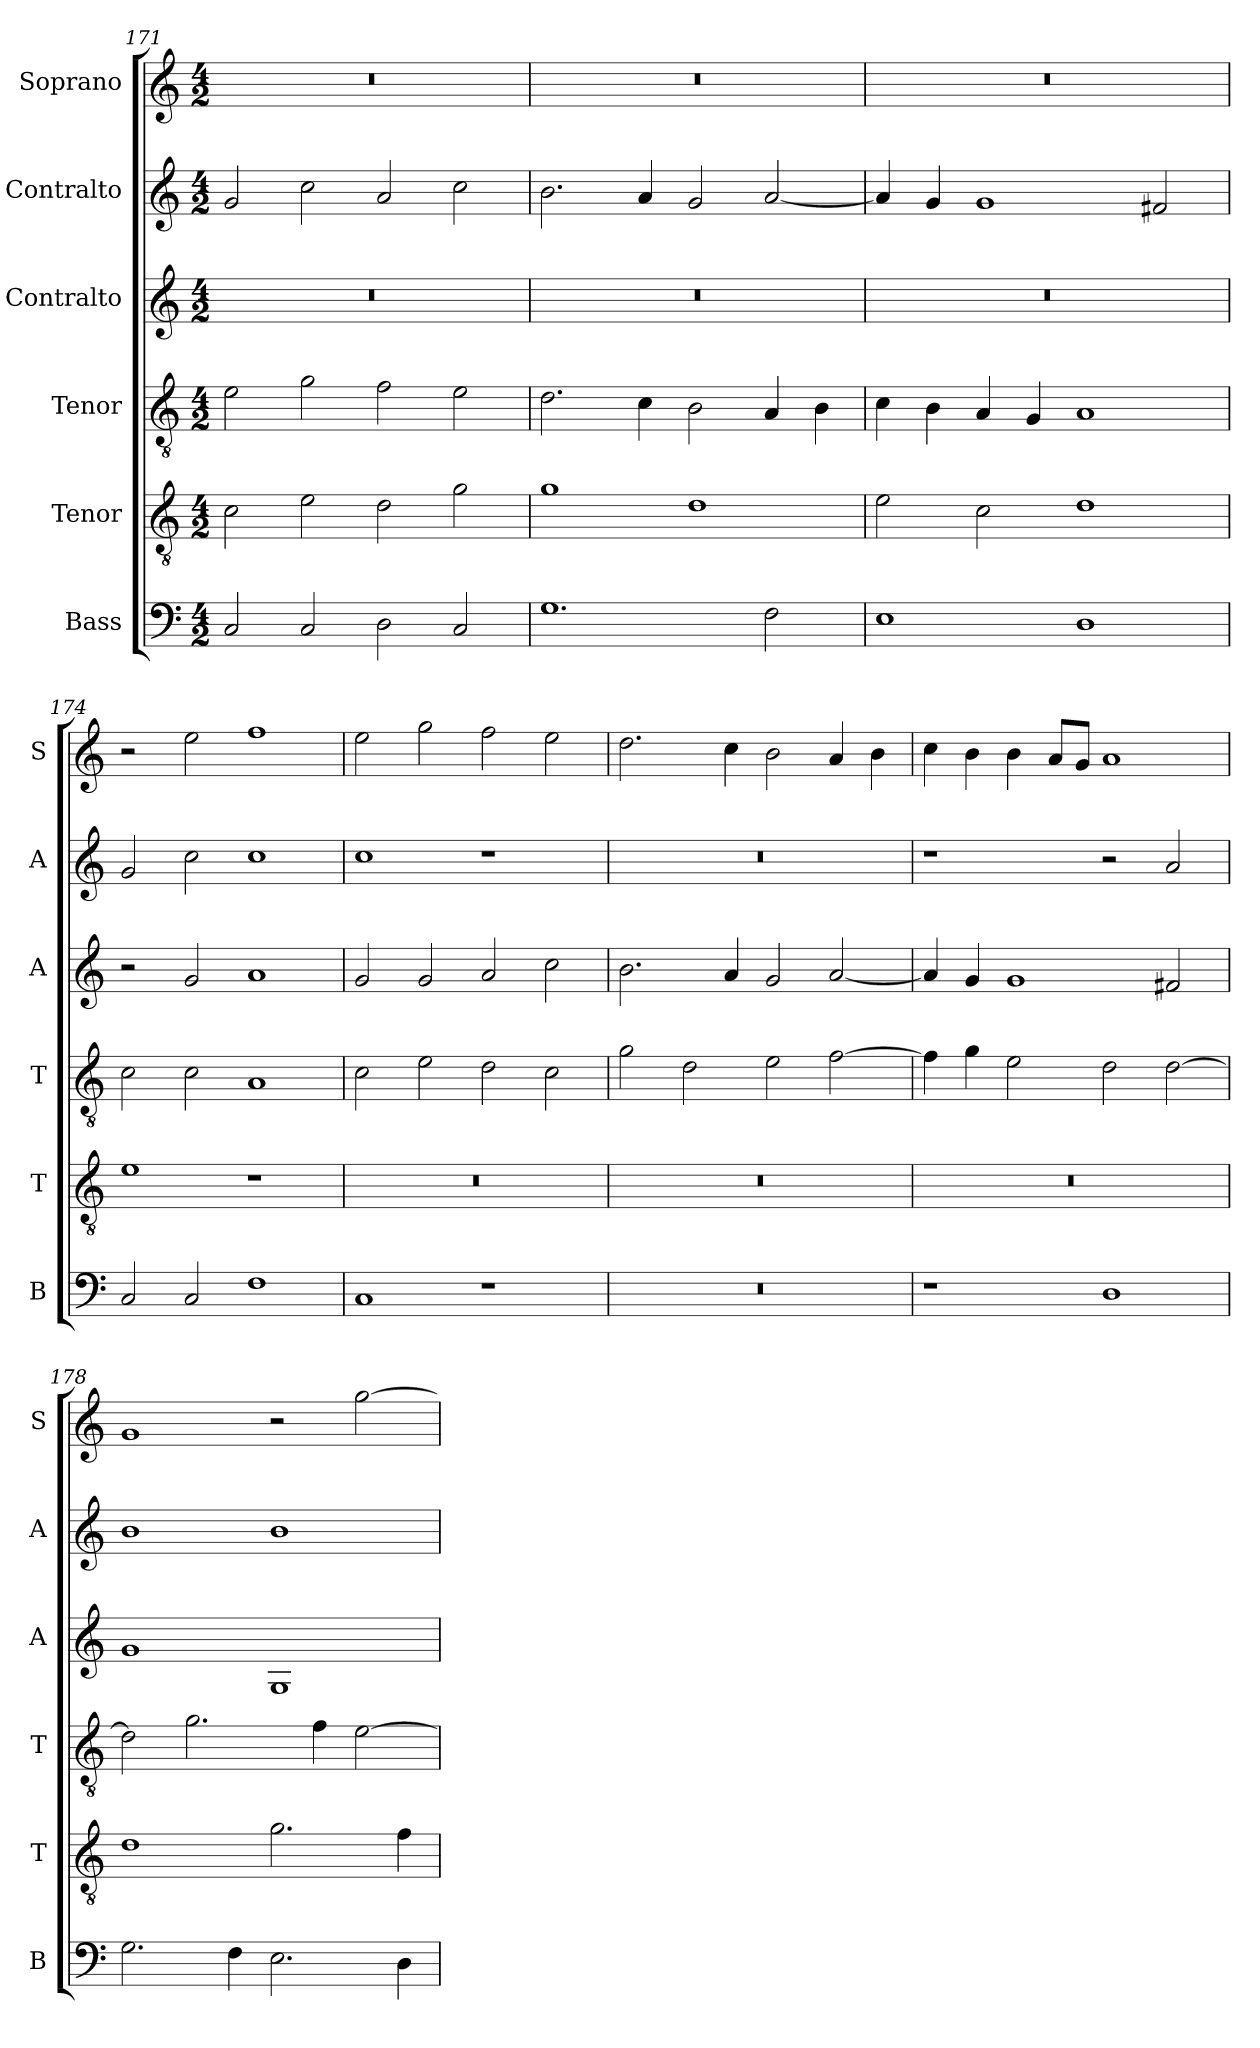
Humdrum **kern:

**kern	**kern	**kern	**kern	**kern	**kern
*part6	*part5	*part4	*part3	*part2	*part1
*staff6	*staff5	*staff4	*staff3	*staff2	*staff1
*I"Bass	*I"Tenor	*I"Tenor	*I"Contralto	*I"Contralto	*I"Soprano
*I'B	*I'T	*I'T	*I'A	*I'A	*I'S
*clefF4	*clefGv2	*clefGv2	*clefG2	*clefG2	*clefG2
*k[]	*k[]	*k[]	*k[]	*k[]	*k[]
*G:mix	*G:mix	*G:mix	*G:mix	*G:mix	*G:mix
*M4/2	*M4/2	*M4/2	*M4/2	*M4/2	*M4/2
=171	=171	=171	=171	=171	=171
2C	2c	2e	0r	2g	0r
2C	2e	2g	.	2cc	.
2D	2d	2f	.	2a	.
2C	2g	2e	.	2cc	.
=172	=172	=172	=172	=172	=172
1.G	1g	2.d	0r	2.b	0r
.	.	4c	.	4a	.
.	1d	2B	.	2g	.
2F	.	4A	.	[2a	.
.	.	4B	.	.	.
=173	=173	=173	=173	=173	=173
1E	2e	4c	0r	4a]	0r
.	.	4B	.	4g	.
.	2c	4A	.	1g	.
.	.	4G	.	.	.
1D	1d	1A	.	.	.
.	.	.	.	2f#X	.
=174	=174	=174	=174	=174	=174
2C	1e	2c	2r	2g	2r
2C	.	2c	2g	2cc	2ee
1F	1r	1A	1a	1cc	1ff
=175	=175	=175	=175	=175	=175
1C	0r	2c	2g	1cc	2ee
.	.	2e	2g	.	2gg
1r	.	2d	2a	1r	2ff
.	.	2c	2cc	.	2ee
=176	=176	=176	=176	=176	=176
0r	0r	2g	2.b	0r	2.dd
.	.	2d	.	.	.
.	.	.	4a	.	4cc
.	.	2e	2g	.	2b
.	.	[2f	[2a	.	4a
.	.	.	.	.	4b
=177	=177	=177	=177	=177	=177
1r	0r	4f]	4a]	1r	4cc
.	.	4g	4g	.	4b
.	.	2e	1g	.	4b
.	.	.	.	.	8a/L
.	.	.	.	.	8g/J
1D	.	2d	.	2r	1a
.	.	[2d	2f#X	2a	.
=178	=178	=178	=178	=178	=178
2.G	1d	2d]	1g	1b	1g
.	.	2.g	.	.	.
4F	.	.	.	.	.
2.E	2.g	.	1G	1b	2r
.	.	4f	.	.	.
.	.	[2e	.	.	[2gg
4D	4f	.	.	.	.
=	=	=	=	=	=
*-	*-	*-	*-	*-	*-
